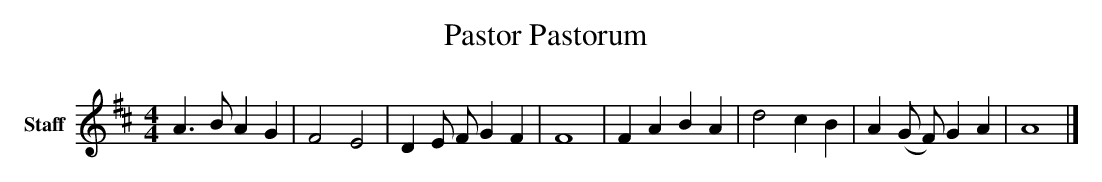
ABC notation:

X:1
T: Pastor Pastorum
L: 1/4
M: 4/4
V: P1 name="Staff"
K: D
[V: P1]  A3/ B/ A G | F2 E2 | D E/ F/ G F | F4 | F A B A | d2 c B | A (G/ F/) G A | A4|]
